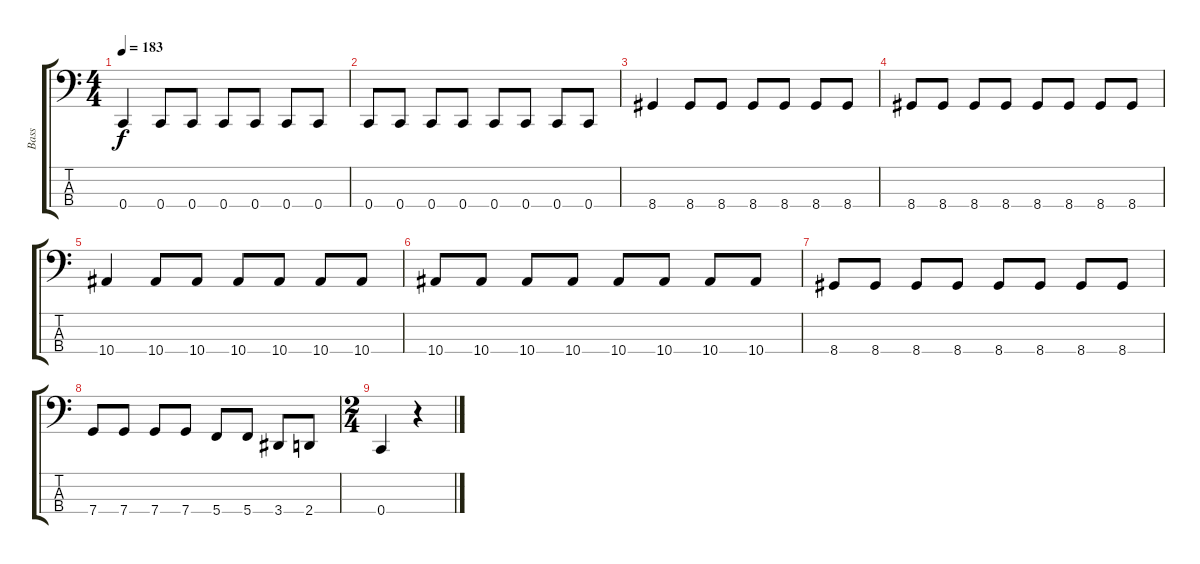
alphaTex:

\track ("Bass" "Bass") {instrument electricbasspick}
\staff {score tabs}
\tuning (F2 C2 G1 C1) {hide}
\ts (4 4)
\tempo 183
\clef f4
\ks aminor
0.4.4{dy f} 0.4.8 0.4.8 0.4.8 0.4.8 0.4.8 0.4.8 |
0.4.8 0.4.8 0.4.8 0.4.8 0.4.8 0.4.8 0.4.8 0.4.8 |
8.4.4 8.4.8 8.4.8 8.4.8 8.4.8 8.4.8 8.4.8 |
8.4.8 8.4.8 8.4.8 8.4.8 8.4.8 8.4.8 8.4.8 8.4.8 |
10.4.4 10.4.8 10.4.8 10.4.8 10.4.8 10.4.8 10.4.8 |
10.4.8 10.4.8 10.4.8 10.4.8 10.4.8 10.4.8 10.4.8 10.4.8 |
8.4.8 8.4.8 8.4.8 8.4.8 8.4.8 8.4.8 8.4.8 8.4.8 |
7.4.8 7.4.8 7.4.8 7.4.8 5.4.8 5.4.8 3.4.8 2.4.8 |
\ts (2 4)
0.4.4 r.4
